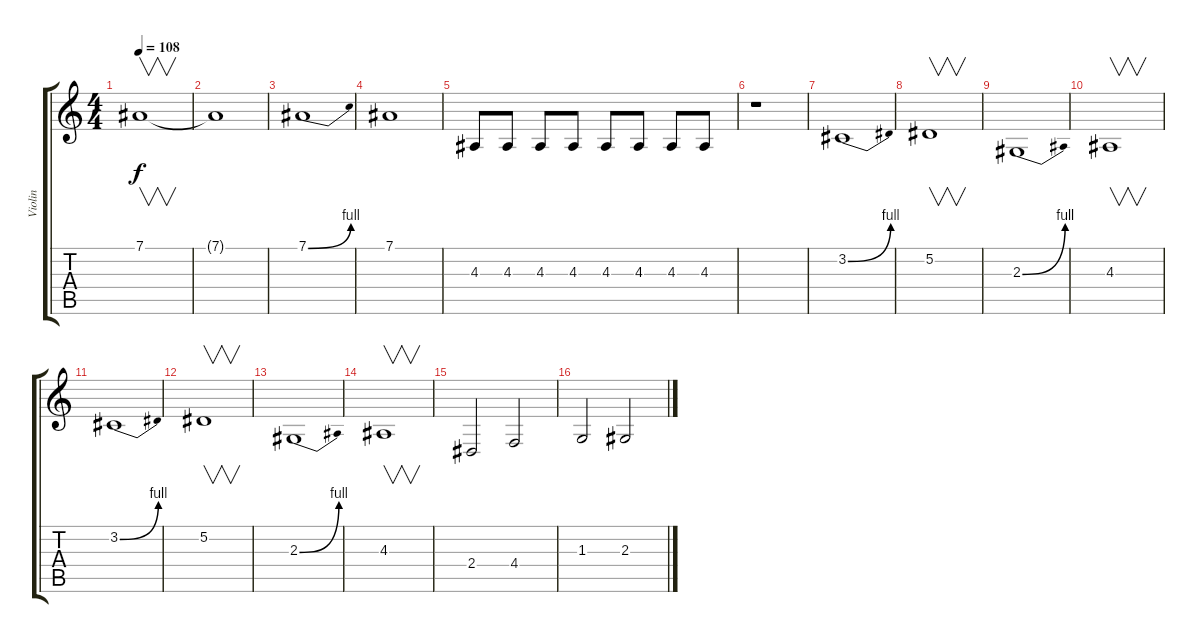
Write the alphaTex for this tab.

\track ("Violin" "Violin") {instrument violin}
\staff {score tabs}
\tuning (Eb4 Bb3 Gb3 Db3 Ab2 Eb2) {hide}
\ts (4 4)
\tempo 108
\clef g2
\ks c
7.1.1{v dy f} |
7.1{t}.1 |
7.1{be (bend 0 0 60 4)}.1 |
7.1.1 |
4.3.8 4.3.8 4.3.8 4.3.8 4.3.8 4.3.8 4.3.8 4.3.8 |
r.1 |
3.2{be (bend 0 0 60 4)}.1 |
5.2.1{v} |
2.3{be (bend 0 0 60 4)}.1 |
4.3.1{v} |
3.2{be (bend 0 0 60 4)}.1 |
5.2.1{v} |
2.3{be (bend 0 0 60 4)}.1 |
4.3.1{v} |
2.4.2 4.4.2 |
1.3.2 2.3.2
